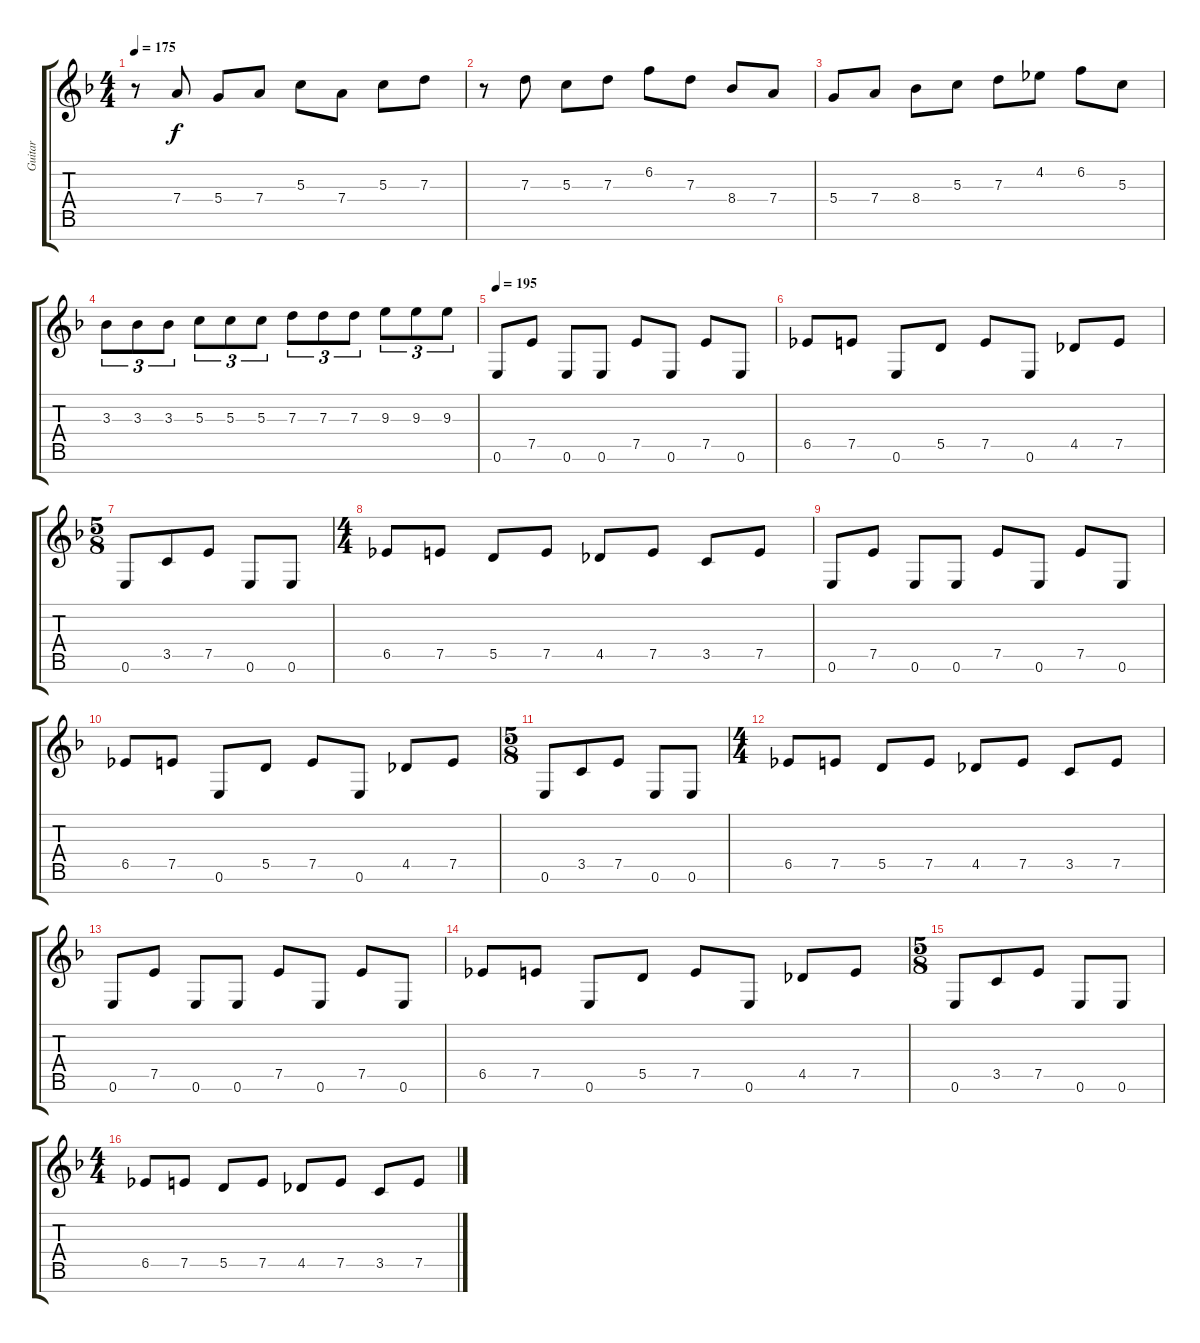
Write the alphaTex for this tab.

\track ("Guitar" "Guitar") {instrument distortionguitar}
\staff {score tabs}
\tuning (E4 B3 G3 D3 A2 E2 B1) {hide}
\ts (4 4)
\tempo 175
\clef g2
\ks dminor
r.8{dy f} 7.4.8 5.4.8 7.4.8 5.3.8 7.4.8 5.3.8 7.3.8 |
r.8 7.3.8 5.3.8 7.3.8 6.2.8 7.3.8 8.4.8 7.4.8 |
5.4.8 7.4.8 8.4.8 5.3.8 7.3.8 4.2.8 6.2.8 5.3.8 |
3.3.8{tu (3 2)} 3.3.8{tu (3 2)} 3.3.8{tu (3 2)} 5.3.8{tu (3 2)} 5.3.8{tu (3 2)} 5.3.8{tu (3 2)} 7.3.8{tu (3 2)} 7.3.8{tu (3 2)} 7.3.8{tu (3 2)} 9.3.8{tu (3 2)} 9.3.8{tu (3 2)} 9.3.8{tu (3 2)} |
\tempo 195
0.6.8 7.5.8 0.6.8 0.6.8 7.5.8 0.6.8 7.5.8 0.6.8 |
6.5.8 7.5.8 0.6.8 5.5.8 7.5.8 0.6.8 4.5.8 7.5.8 |
\ts (5 8)
0.6.8 3.5.8 7.5.8 0.6.8 0.6.8 |
\ts (4 4)
6.5.8 7.5.8 5.5.8 7.5.8 4.5.8 7.5.8 3.5.8 7.5.8 |
\ks f
0.6.8 7.5.8 0.6.8 0.6.8 7.5.8 0.6.8 7.5.8 0.6.8 |
6.5.8 7.5.8 0.6.8 5.5.8 7.5.8 0.6.8 4.5.8 7.5.8 |
\ts (5 8)
0.6.8 3.5.8 7.5.8 0.6.8 0.6.8 |
\ts (4 4)
6.5.8 7.5.8 5.5.8 7.5.8 4.5.8 7.5.8 3.5.8 7.5.8 |
0.6.8 7.5.8 0.6.8 0.6.8 7.5.8 0.6.8 7.5.8 0.6.8 |
6.5.8 7.5.8 0.6.8 5.5.8 7.5.8 0.6.8 4.5.8 7.5.8 |
\ts (5 8)
0.6.8 3.5.8 7.5.8 0.6.8 0.6.8 |
\ts (4 4)
6.5.8 7.5.8 5.5.8 7.5.8 4.5.8 7.5.8 3.5.8 7.5.8
